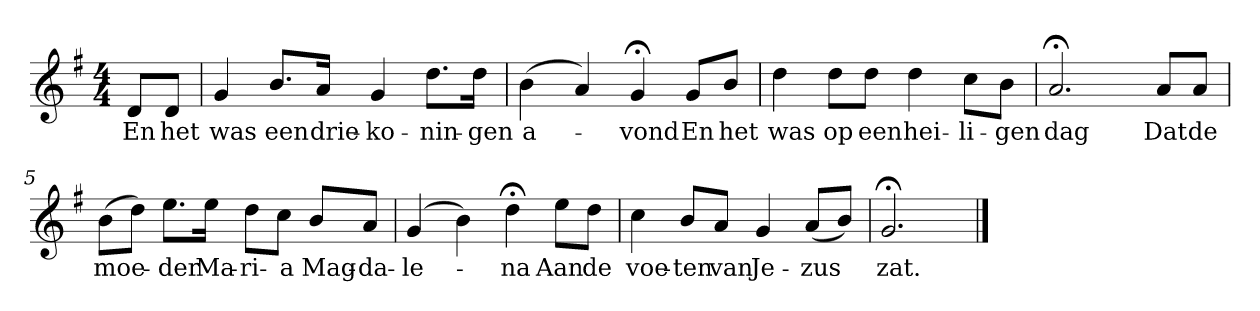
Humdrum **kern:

**kern	**text
*part1	*part1
*staff1	*staff1
*k[f#]	*
*G:	*
*M4/4	*
*MM120	*
=	=
8dL	En
8dJ	het
=1	=1
4g	was
8.bL	een
16aJk	drie-
4g	-ko-
8.ddL	-nin-
16ddJk	-gen
=2	=2
(4b	a-
4a)	.
4g;<	-vond
8gL	En
8bJ	het
=3	=3
4dd	was
8ddL	op
8ddJ	een
4dd	hei-
8ccL	-li-
8bJ	-gen
=4	=4
2.a;<	dag
8aL	Dat
8aJ	de
=5	=5
(8bL	moe-
8ddJ)	.
8.eeL	-der
16eeJk	Ma-
8ddL	-ri-
8ccJ	-a
8bL	Mag-
8aJ	-da-
=6	=6
(4g	-le-
4b)	.
4dd;<	-na
8eeL	Aan
8ddJ	de
=7	=7
4cc	voe-
8bL	-ten
8aJ	van
4g	Je-
(8aL	-zus
8bJ)	.
=8	=8
2.g;<	zat.
==	==
*-	*-
